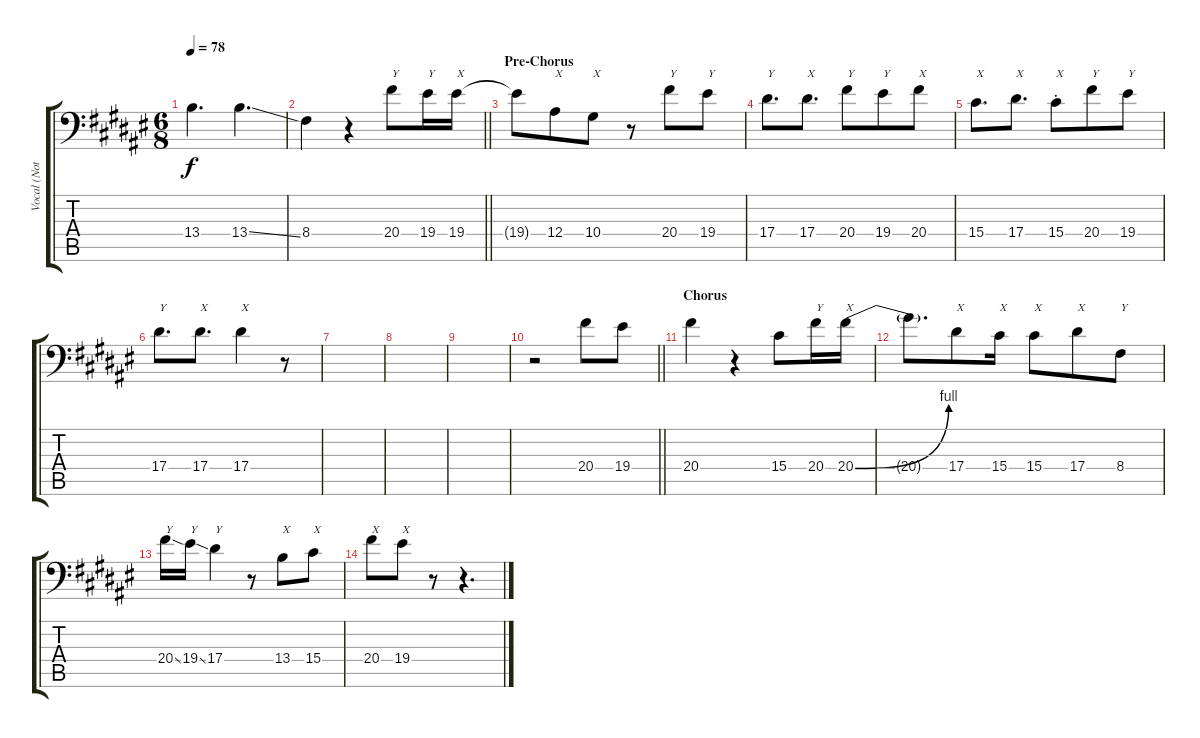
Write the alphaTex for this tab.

\track ("Vocal (Not finished I need help!!!)" "Vocal (Not") {instrument tenorsax}
\staff {score tabs}
\tuning (C4 G3 Eb3 Bb2 F2 Bb1) {hide}
\ts (6 8)
\tempo 78
\clef f4
\ks d#minor
13.4.4{d dy f} 13.4{ss}.4{d} |
\barLineRight lightlight
8.4.4 r.4 20.4.8{txt "Y"} 19.4.16{txt "Y"} 19.4.16{txt "X"} |
\section ("" "Pre-Chorus")
19.4{t}.8 12.4.8{txt "X"} 10.4.8{txt "X"} r.8 20.4.8{txt "Y"} 19.4.8{txt "Y"} |
17.4.8{d txt "Y"} 17.4.8{d txt "X"} 20.4.8{txt "Y"} 19.4.8{txt "Y"} 20.4.8{txt "X"} |
15.4.8{d txt "X"} 17.4.8{d txt "X"} 15.4{st}.8{txt "X"} 20.4.8{txt "Y"} 19.4.8{txt "Y"} |
17.4.8{d txt "Y"} 17.4.8{d txt "X"} 17.4.4{txt "X"} r.8 |
|
|
|
\barLineRight lightlight
r.2 20.4.8 19.4.8 |
\section ("" "Chorus")
20.4.4 r.4 15.4.8 20.4.16{txt "Y"} 20.4{be (bend 0 0 60 4)}.16{txt "X"} |
20.4{t}.8{d} 17.4.8{txt "X"} 15.4.16{txt "X"} 15.4.8{txt "X"} 17.4.8{txt "X"} 8.4.8{txt "Y"} |
20.4{ss}.16{txt "Y"} 19.4{ss}.16{txt "Y"} 17.4.4{txt "Y"} r.8 13.4.8{txt "X"} 15.4.8{txt "X"} |
20.4.8{txt "X"} 19.4.8{txt "X"} r.8 r.4{d}
